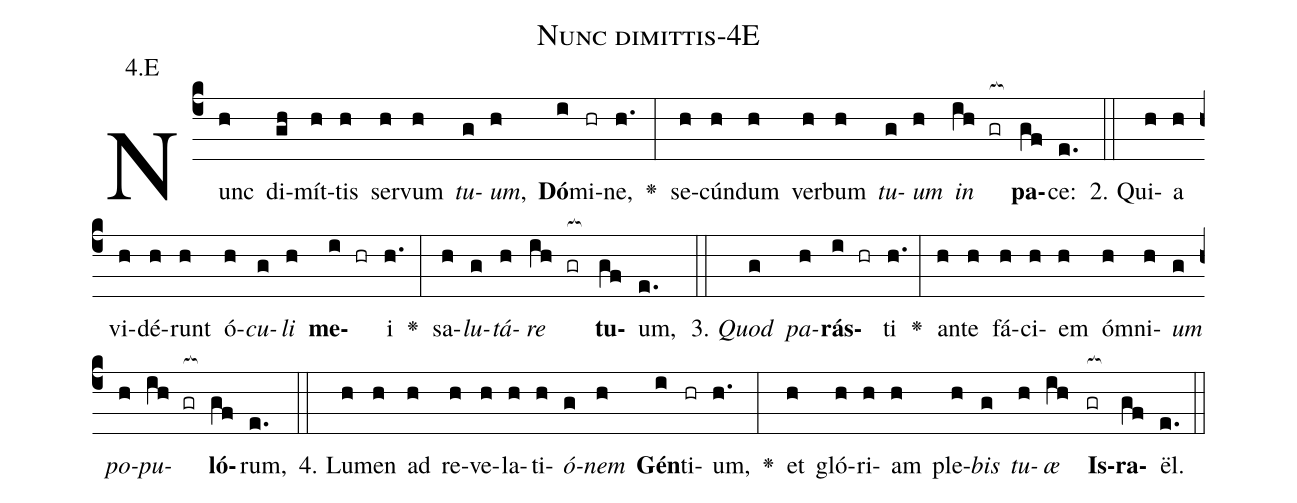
name: Nunc dimittis-4E;
annotation: 4.E;
%%
(c4)Nunc(h) di(gh)mít(h)tis(h) ser(h)vum(h) <i>tu</i>(g)<i>um</i>,(h) <b>Dó</b>(i)mi(hr)ne,(h.) <v>\greheightstar</v>(:) se(h)cún(h)dum(h) ver(h)bum(h) <i>tu</i>(g)<i>um</i>(h) <i>in</i>(ih gr[ocb:1{]) <b>pa</b>(gf[ocb:0}])ce:(e.) (::)
2. Qui(h)a(h) vi(h)dé(h)runt(h) ó(h)<i>cu</i>(g)<i>li</i>(h) <b>me</b>(i hr)i(h.) <v>\greheightstar</v>(:) sa(h)<i>lu</i>(g)<i>tá</i>(h)<i>re</i>(ih gr[ocb:1{]) <b>tu</b>(gf[ocb:0}])um,(e.) (::)
3. <i>Quod</i>(g) <i>pa</i>(h)<b>rás</b>(i hr)ti(h.) <v>\greheightstar</v>(:) an(h)te(h) fá(h)ci(h)em(h) óm(h)ni(h)<i>um</i>(g) <i>po</i>(h)<i>pu</i>(ih gr[ocb:1{])<b>ló</b>(gf[ocb:0}])rum,(e.) (::)
4. Lu(h)men(h) ad(h) re(h)ve(h)la(h)ti(h)<i>ó</i>(g)<i>nem</i>(h) <b>Gén</b>(i)ti(hr)um,(h.) <v>\greheightstar</v>(:) et(h) gló(h)ri(h)am(h) ple(h)<i>bis</i>(g) <i>tu</i>(h)<i>æ</i>(ih) <b>Is</b>(gr[ocb:1{])<b>ra</b>(gf[ocb:0}])ël.(e.) (::)
